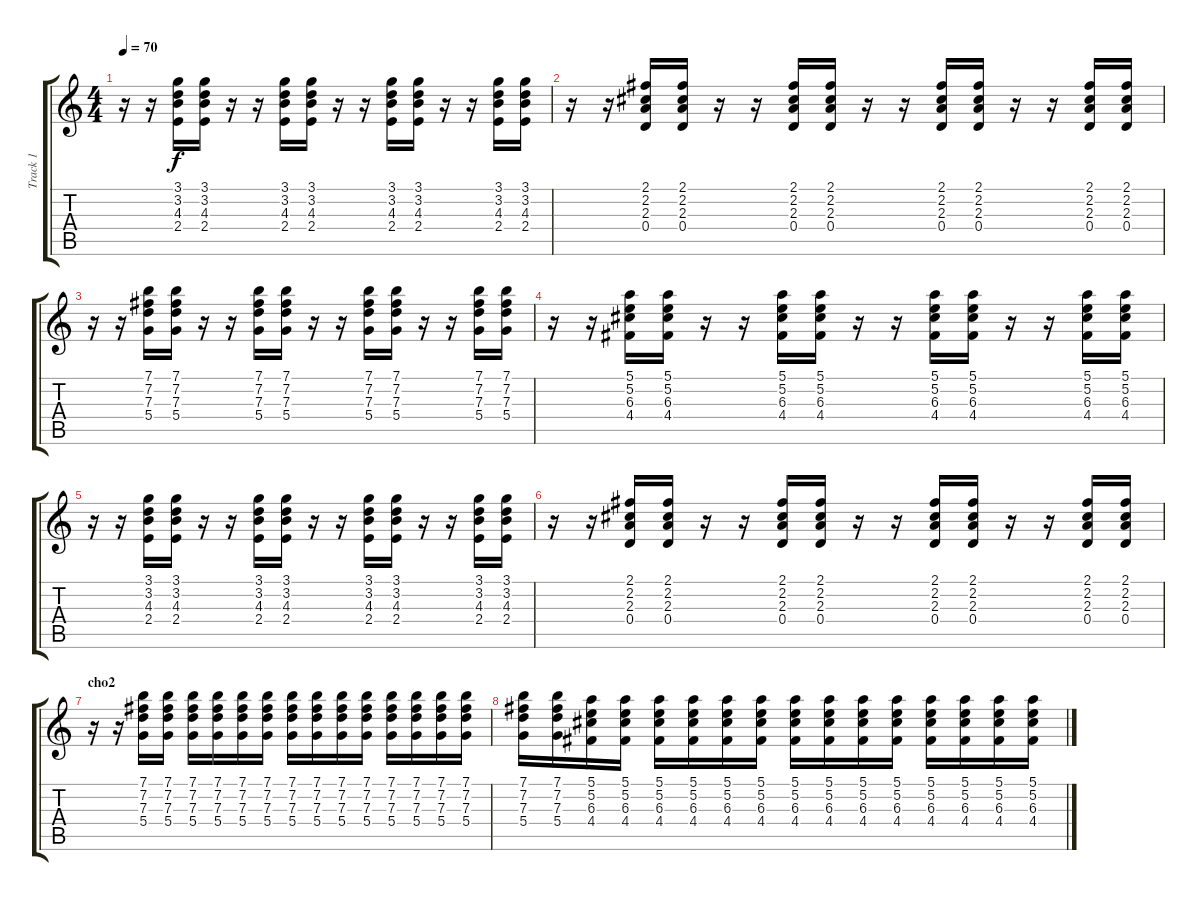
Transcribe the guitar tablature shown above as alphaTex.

\track ("Track 1" "Track 1") {instrument distortionguitar}
\staff {score tabs}
\tuning (E4 B3 G3 D3 A2 E2) {hide}
\ts (4 4)
\tempo 70
\clef g2
\ks c
r.16{dy f} r.16 (3.1 3.2 4.3 2.4).16 (3.1 3.2 4.3 2.4).16 r.16 r.16 (3.1 3.2 4.3 2.4).16 (3.1 3.2 4.3 2.4).16 r.16 r.16 (3.1 3.2 4.3 2.4).16 (3.1 3.2 4.3 2.4).16 r.16 r.16 (3.1 3.2 4.3 2.4).16 (3.1 3.2 4.3 2.4).16 |
r.16 r.16 (2.1 2.2 2.3 0.4).16 (2.1 2.2 2.3 0.4).16 r.16 r.16 (2.1 2.2 2.3 0.4).16 (2.1 2.2 2.3 0.4).16 r.16 r.16 (2.1 2.2 2.3 0.4).16 (2.1 2.2 2.3 0.4).16 r.16 r.16 (2.1 2.2 2.3 0.4).16 (2.1 2.2 2.3 0.4).16 |
r.16 r.16 (7.1 7.2 7.3 5.4).16 (7.1 7.2 7.3 5.4).16 r.16 r.16 (7.1 7.2 7.3 5.4).16 (7.1 7.2 7.3 5.4).16 r.16 r.16 (7.1 7.2 7.3 5.4).16 (7.1 7.2 7.3 5.4).16 r.16 r.16 (7.1 7.2 7.3 5.4).16 (7.1 7.2 7.3 5.4).16 |
r.16 r.16 (5.1 5.2 6.3 4.4).16 (5.1 5.2 6.3 4.4).16 r.16 r.16 (5.1 5.2 6.3 4.4).16 (5.1 5.2 6.3 4.4).16 r.16 r.16 (5.1 5.2 6.3 4.4).16 (5.1 5.2 6.3 4.4).16 r.16 r.16 (5.1 5.2 6.3 4.4).16 (5.1 5.2 6.3 4.4).16 |
r.16 r.16 (3.1 3.2 4.3 2.4).16 (3.1 3.2 4.3 2.4).16 r.16 r.16 (3.1 3.2 4.3 2.4).16 (3.1 3.2 4.3 2.4).16 r.16 r.16 (3.1 3.2 4.3 2.4).16 (3.1 3.2 4.3 2.4).16 r.16 r.16 (3.1 3.2 4.3 2.4).16 (3.1 3.2 4.3 2.4).16 |
r.16 r.16 (2.1 2.2 2.3 0.4).16 (2.1 2.2 2.3 0.4).16 r.16 r.16 (2.1 2.2 2.3 0.4).16 (2.1 2.2 2.3 0.4).16 r.16 r.16 (2.1 2.2 2.3 0.4).16 (2.1 2.2 2.3 0.4).16 r.16 r.16 (2.1 2.2 2.3 0.4).16 (2.1 2.2 2.3 0.4).16 |
\section ("" "cho2")
r.16 r.16 (7.1 7.2 7.3 5.4).16 (7.1 7.2 7.3 5.4).16 (7.1 7.2 7.3 5.4).16 (7.1 7.2 7.3 5.4).16 (7.1 7.2 7.3 5.4).16 (7.1 7.2 7.3 5.4).16 (7.1 7.2 7.3 5.4).16 (7.1 7.2 7.3 5.4).16 (7.1 7.2 7.3 5.4).16 (7.1 7.2 7.3 5.4).16 (7.1 7.2 7.3 5.4).16 (7.1 7.2 7.3 5.4).16 (7.1 7.2 7.3 5.4).16 (7.1 7.2 7.3 5.4).16 |
(7.1 7.2 7.3 5.4).16 (7.1 7.2 7.3 5.4).16 (5.1 5.2 6.3 4.4).16 (5.1 5.2 6.3 4.4).16 (5.1 5.2 6.3 4.4).16 (5.1 5.2 6.3 4.4).16 (5.1 5.2 6.3 4.4).16 (5.1 5.2 6.3 4.4).16 (5.1 5.2 6.3 4.4).16 (5.1 5.2 6.3 4.4).16 (5.1 5.2 6.3 4.4).16 (5.1 5.2 6.3 4.4).16 (5.1 5.2 6.3 4.4).16 (5.1 5.2 6.3 4.4).16 (5.1 5.2 6.3 4.4).16 (5.1 5.2 6.3 4.4).16
